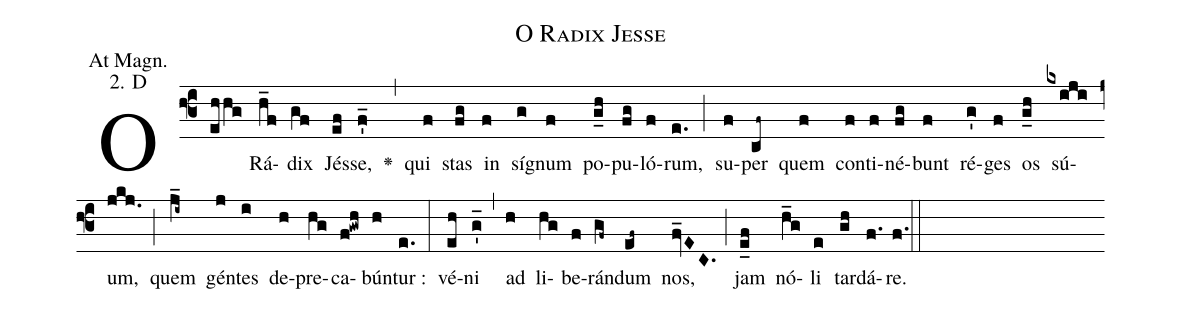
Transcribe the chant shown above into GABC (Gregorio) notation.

name: O Radix Jesse;
office-part: Magnificat Antiphon;
mode: 2D;
annotation: At Magn.;
annotation: 2. D;
def-m1:}{\greseteolcustos{manual}{;
def-m2:\ifx\breakbeforeEuouae\undefined\else;
def-m3:\fi}	\ifx\noeuouae\undefined\def\noeuouae{F}\fi	\if\noeuouae F{;
def-m4:}\fi;
%%
% The syntax in this part is called gabc. Please refer to http://home.gna.org/gregorio/gabc/#basis

(f3)O(eh/hg) Rá(h_f)dix(gf) Jés(ef)se,(f'_) <v>\greheightstar</v>(,)
qui(f) stas(fg) in(f) sí(g)gnum(f) po(g_h)pu(fg)ló(f)rum,(e.) (;)
su(f)per(cf~) quem(f) con(f)ti(f)né(fg)bunt(f) ré(g')ges(f) os(g_h) sú(kxiji)um,(jkj.) (;)
quem(j_i~) gén(j)tes(i) de(h)pre(hg)ca(f!gwh)bún(h)tur :(e.) (:)
vé(eh)ni(g'_) (,) ad(h) li(hg)be(f)rán(gf~)dum(ef~) nos,(fv_EC.) (;)
jam(e_f) nó(h_g)li(e) tar(gh)dá(f.[em1])re.(f.) (::[em2]z[em3])

E(h) u(h) o(h) u(g) a(e) e.(f.) (::[em4])
